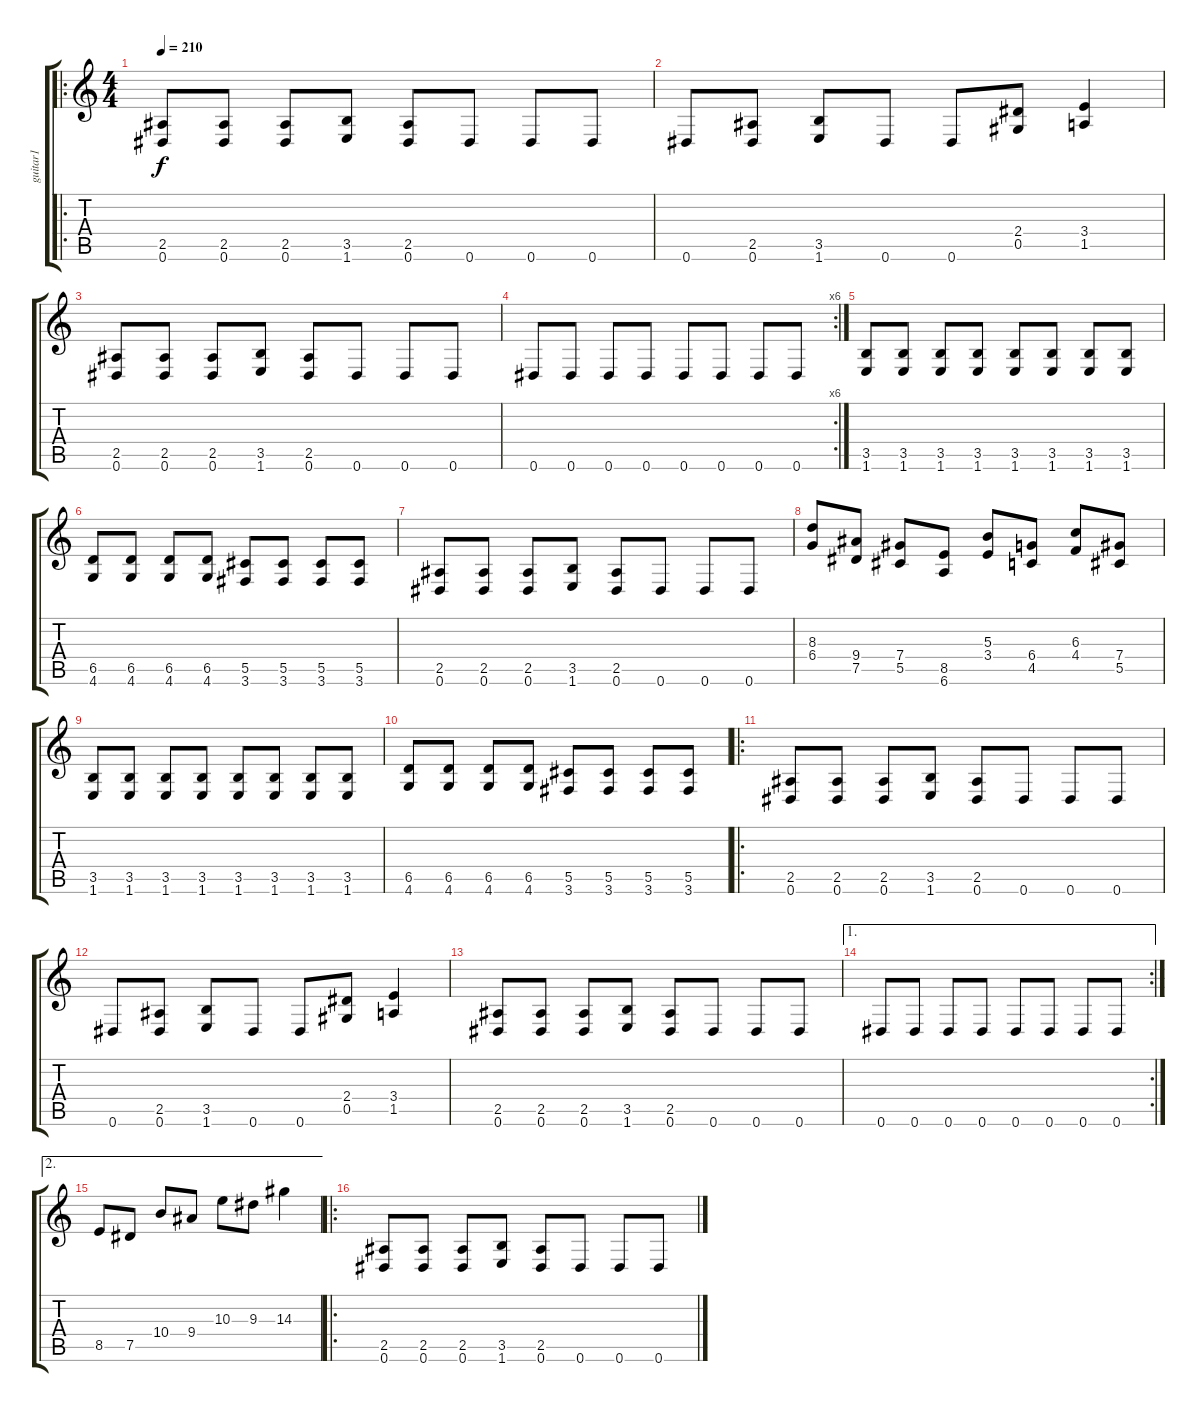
\track ("guitar1" "guitar1") {instrument overdrivenguitar}
\staff {score tabs}
\tuning (Eb4 Bb3 Gb3 Db3 Ab2 Eb2) {hide}
\ro
\ts (4 4)
\tempo 210
\clef g2
\ks c
(2.5 0.6).8{dy f} (2.5 0.6).8 (2.5 0.6).8 (3.5 1.6).8 (2.5 0.6).8 0.6.8 0.6.8 0.6.8 |
0.6.8 (2.5 0.6).8 (3.5 1.6).8 0.6.8 0.6.8 (2.4 0.5).8 (3.4 1.5).4 |
(2.5 0.6).8 (2.5 0.6).8 (2.5 0.6).8 (3.5 1.6).8 (2.5 0.6).8 0.6.8 0.6.8 0.6.8 |
\rc 6
0.6.8 0.6.8 0.6.8 0.6.8 0.6.8 0.6.8 0.6.8 0.6.8 |
(3.5 1.6).8 (3.5 1.6).8 (3.5 1.6).8 (3.5 1.6).8 (3.5 1.6).8 (3.5 1.6).8 (3.5 1.6).8 (3.5 1.6).8 |
(6.5 4.6).8 (6.5 4.6).8 (6.5 4.6).8 (6.5 4.6).8 (5.5 3.6).8 (5.5 3.6).8 (5.5 3.6).8 (5.5 3.6).8 |
(2.5 0.6).8 (2.5 0.6).8 (2.5 0.6).8 (3.5 1.6).8 (2.5 0.6).8 0.6.8 0.6.8 0.6.8 |
(8.3 6.4).8 (9.4 7.5).8 (7.4 5.5).8 (8.5 6.6).8 (5.3 3.4).8 (6.4 4.5).8 (6.3 4.4).8 (7.4 5.5).8 |
(3.5 1.6).8 (3.5 1.6).8 (3.5 1.6).8 (3.5 1.6).8 (3.5 1.6).8 (3.5 1.6).8 (3.5 1.6).8 (3.5 1.6).8 |
(6.5 4.6).8 (6.5 4.6).8 (6.5 4.6).8 (6.5 4.6).8 (5.5 3.6).8 (5.5 3.6).8 (5.5 3.6).8 (5.5 3.6).8 |
\ro
(2.5 0.6).8 (2.5 0.6).8 (2.5 0.6).8 (3.5 1.6).8 (2.5 0.6).8 0.6.8 0.6.8 0.6.8 |
0.6.8 (2.5 0.6).8 (3.5 1.6).8 0.6.8 0.6.8 (2.4 0.5).8 (3.4 1.5).4 |
(2.5 0.6).8 (2.5 0.6).8 (2.5 0.6).8 (3.5 1.6).8 (2.5 0.6).8 0.6.8 0.6.8 0.6.8 |
\ae 1
\rc 2
0.6.8 0.6.8 0.6.8 0.6.8 0.6.8 0.6.8 0.6.8 0.6.8 |
\ae 2
8.5.8 7.5.8 10.4.8 9.4.8 10.3.8 9.3.8 14.3.4 |
\ro
(2.5 0.6).8 (2.5 0.6).8 (2.5 0.6).8 (3.5 1.6).8 (2.5 0.6).8 0.6.8 0.6.8 0.6.8
